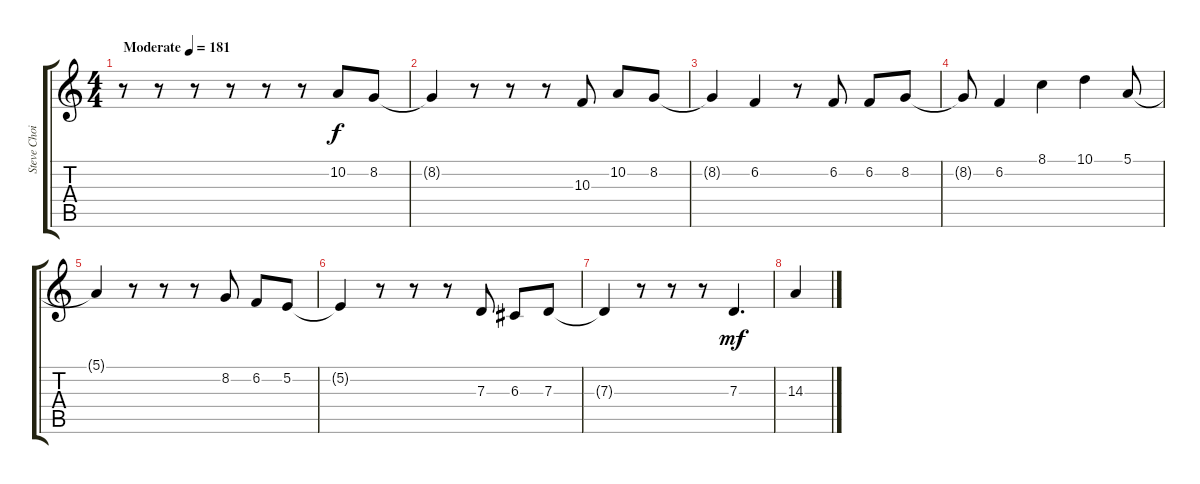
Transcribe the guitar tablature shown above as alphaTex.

\track ("Steve Choi Piano" "Steve Choi") {instrument honkytonkpiano}
\staff {score tabs}
\tuning (E4 B3 G3 D3 A2 E2) {hide}
\ts (4 4)
\tempo (181 "Moderate")
\clef g2
\ks c
r.8{dy f instrument honkytonkpiano} r.8 r.8 r.8 r.8 r.8 10.2.8 8.2.8 |
8.2{t}.4 r.8 r.8 r.8 10.3.8 10.2.8 8.2.8 |
8.2{t}.4 6.2.4 r.8 6.2.8 6.2.8 8.2.8 |
8.2{t}.8 6.2.4 8.1.4 10.1.4 5.1.8 |
5.1{t}.4 r.8 r.8 r.8 8.2.8 6.2.8 5.2.8 |
5.2{t}.4 r.8 r.8 r.8 7.3.8 6.3.8 7.3.8 |
7.3{t}.4 r.8 r.8 r.8 7.3.4{d dy mf} |
14.3.4
